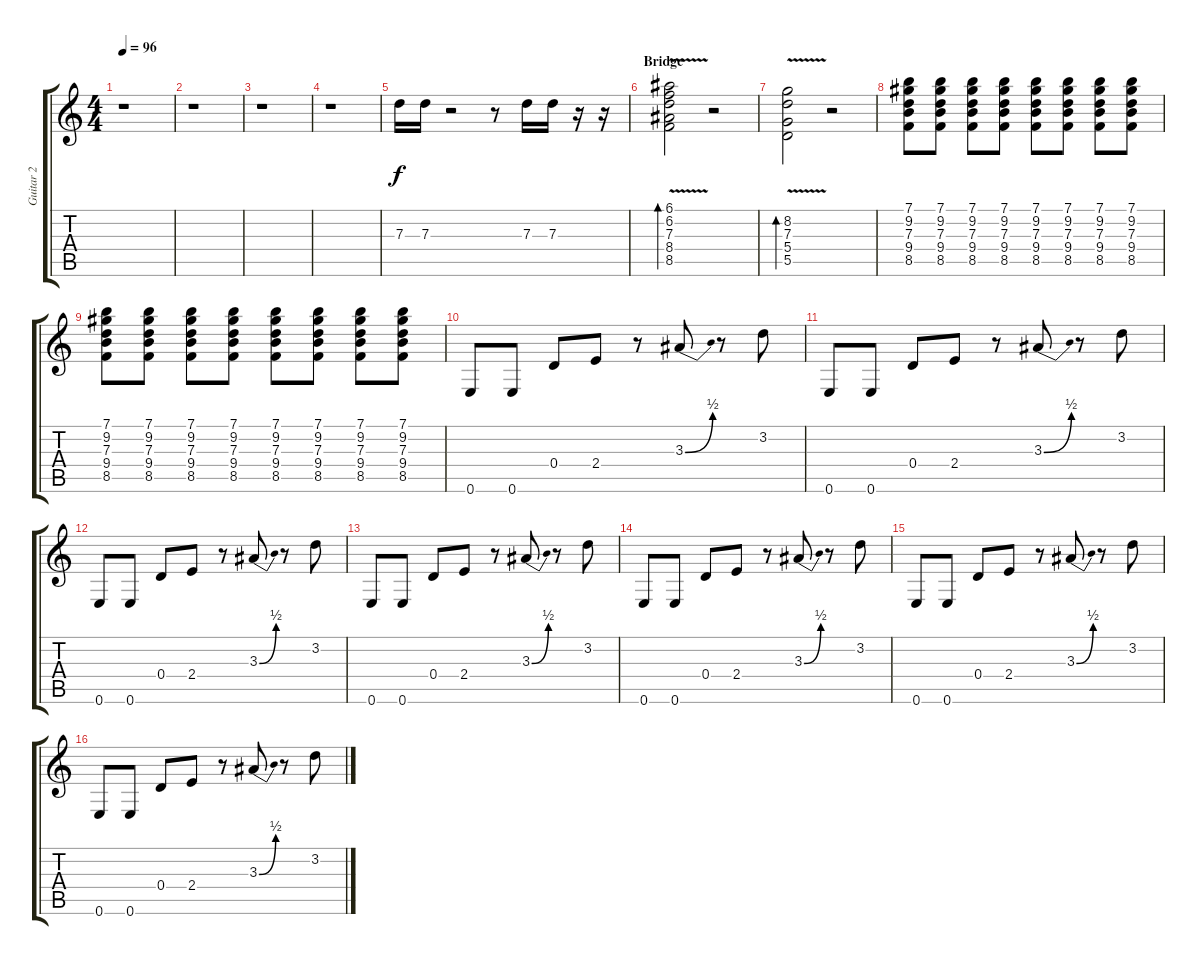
\track ("Guitar 2" "Guitar 2") {instrument overdrivenguitar}
\staff {score tabs}
\tuning (E4 B3 G3 D3 A2 E2) {hide}
\ts (4 4)
\tempo 96
\clef g2
\ks c
r.1{dy f} |
r.1 |
r.1 |
r.1 |
7.3.16 7.3.16 r.2 r.8 7.3.16 7.3.16 r.16 r.16 |
\section ("" "Bridge")
(6.1{v} 6.2{v} 7.3{v} 8.4{v} 8.5{v}).2{bd 120} r.2 |
(8.2{v} 7.3{v} 5.4{v} 5.5{v}).2{bd 120} r.2 |
(7.1 9.2 7.3 9.4 8.5).8 (7.1 9.2 7.3 9.4 8.5).8 (7.1 9.2 7.3 9.4 8.5).8 (7.1 9.2 7.3 9.4 8.5).8 (7.1 9.2 7.3 9.4 8.5).8 (7.1 9.2 7.3 9.4 8.5).8 (7.1 9.2 7.3 9.4 8.5).8 (7.1 9.2 7.3 9.4 8.5).8 |
(7.1 9.2 7.3 9.4 8.5).8 (7.1 9.2 7.3 9.4 8.5).8 (7.1 9.2 7.3 9.4 8.5).8 (7.1 9.2 7.3 9.4 8.5).8 (7.1 9.2 7.3 9.4 8.5).8 (7.1 9.2 7.3 9.4 8.5).8 (7.1 9.2 7.3 9.4 8.5).8 (7.1 9.2 7.3 9.4 8.5).8 |
0.6.8 0.6.8 0.4.8 2.4.8 r.8 3.3{be (bend 0 0 60 2)}.8 r.8 3.2.8 |
0.6.8 0.6.8 0.4.8 2.4.8 r.8 3.3{be (bend 0 0 60 2)}.8 r.8 3.2.8 |
0.6.8 0.6.8 0.4.8 2.4.8 r.8 3.3{be (bend 0 0 60 2)}.8 r.8 3.2.8 |
0.6.8 0.6.8 0.4.8 2.4.8 r.8 3.3{be (bend 0 0 60 2)}.8 r.8 3.2.8 |
0.6.8 0.6.8 0.4.8 2.4.8 r.8 3.3{be (bend 0 0 60 2)}.8 r.8 3.2.8 |
0.6.8 0.6.8 0.4.8 2.4.8 r.8 3.3{be (bend 0 0 60 2)}.8 r.8 3.2.8 |
0.6.8 0.6.8 0.4.8 2.4.8 r.8 3.3{be (bend 0 0 60 2)}.8 r.8 3.2.8
